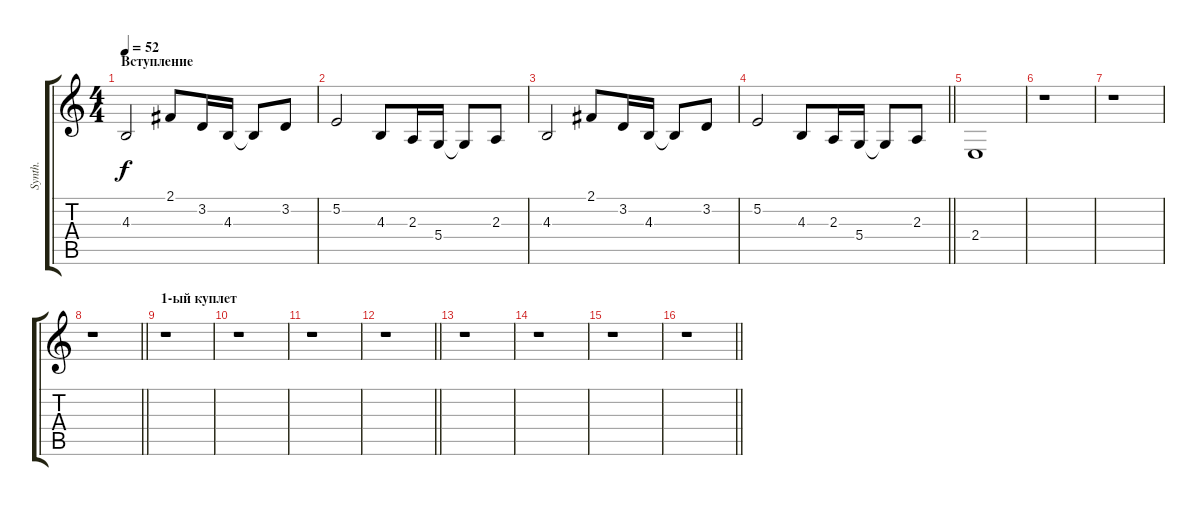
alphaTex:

\track ("Synth." "Synth.") {instrument synthstrings1}
\staff {score tabs}
\tuning (E4 B3 G3 D3 A2 E2) {hide}
\ts (4 4)
\section ("" "Вступление")
\tempo 52
\clef g2
\ks c
4.3.2{dy f instrument synthstrings1} 2.1.8 3.2.16 4.3.16 4.3{t}.8 3.2.8 |
5.2.2 4.3.8 2.3.16 5.4.16 5.4{t}.8 2.3.8 |
4.3.2 2.1.8 3.2.16 4.3.16 4.3{t}.8 3.2.8 |
\barLineRight lightlight
5.2.2 4.3.8 2.3.16 5.4.16 5.4{t}.8 2.3.8 |
2.4.1 |
r.1 |
r.1 |
\barLineRight lightlight
r.1 |
\section ("" "1-ый куплет")
r.1 |
r.1 |
r.1 |
\barLineRight lightlight
r.1 |
r.1 |
r.1 |
r.1 |
\barLineRight lightlight
r.1
